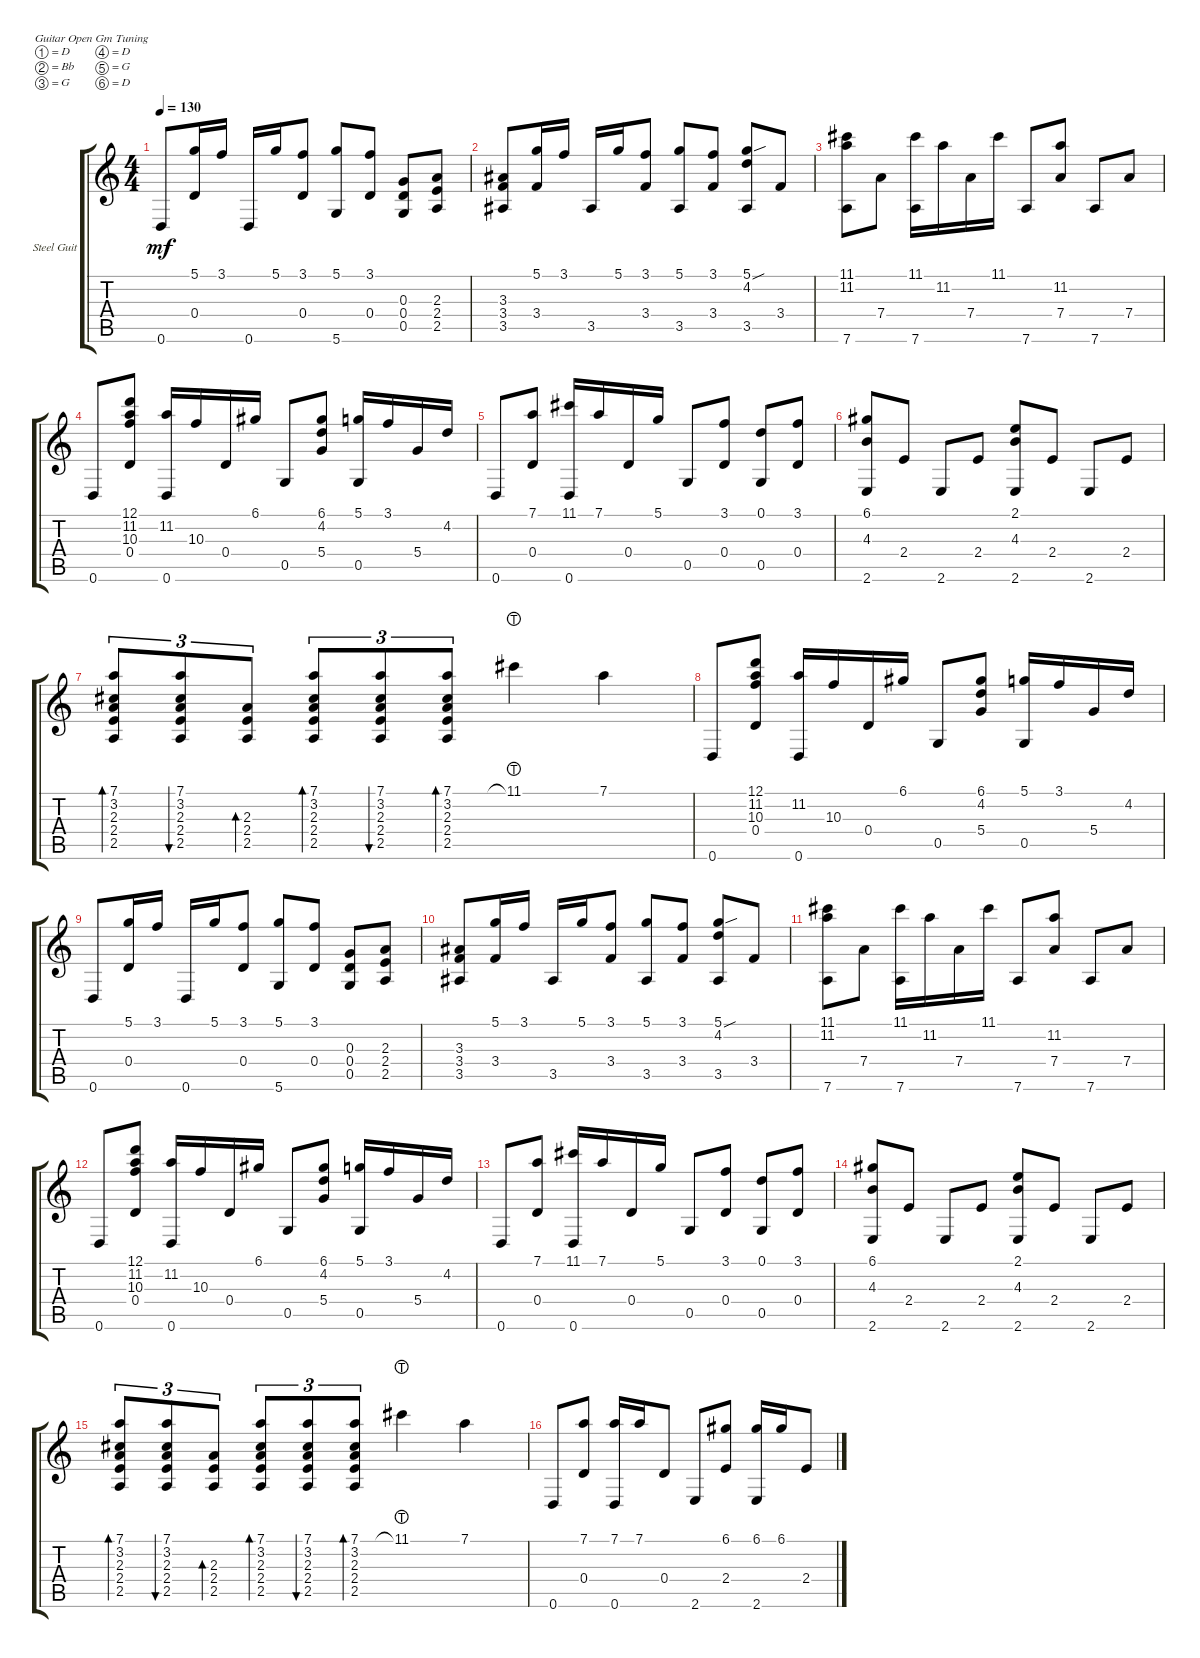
\defaultSystemsLayout 4
\bracketExtendMode groupsimilarinstruments
\firstSystemTrackNameOrientation horizontal
\otherSystemsTrackNameOrientation horizontal
\track ("Steel Guitar" "Steel Guit") {instrument acousticguitarsteel}
\staff {score tabs}
\tuning (D4 Bb3 G3 D3 G2 D2)
\ts (4 4)
\tempo 130
\clef g2
\ks c
0.6.8{dy mf} (5.1 0.4).16 3.1.16 0.6.16 5.1.16 (0.4 3.1).8 (5.6 5.1).8 (0.4 3.1).8 (0.5 0.4 0.3).8 (2.3 2.4 2.5).8 |
(3.5 3.4 3.3).8 (3.4 5.1).16 3.1.16 3.5.16 5.1.16 (3.1 3.4).8 (3.5 5.1).8 (3.1 3.4).8 (5.1{sou} 3.5 4.2).8 3.4.8 |
(11.2 11.1 7.6).8 7.4.8 (7.6 11.1).16 11.2.16 7.4.16 11.1.16 7.6.8 (7.4 11.2).8 7.6.8 7.4.8 |
0.6.8 (0.4 10.3 11.2 12.1).8 (11.2 0.6).16 10.3.16 0.4.16 6.1.16 0.5.8 (5.4 6.1 4.2).8 (0.5 5.1).16 3.1.16 5.4.16 4.2.16 |
0.6.8 (0.4 7.1).8 (11.1 0.6).16 7.1.16 0.4.16 5.1.16 0.5.8 (3.1 0.4).8 (0.1 0.5).8 (3.1 0.4).8 |
(2.6 6.1 4.3).8 2.4.8 2.6.8 2.4.8 (2.6 4.3 2.1).8 2.4.8 2.6.8 2.4.8 |
(2.5 2.4 2.3 7.1 3.2).8{tu (3 2) bd 30} (2.5 2.4 2.3 7.1 3.2).8{tu (3 2) bu 30} (2.5 2.4 2.3).8{tu (3 2) bd 30} (2.5 2.4 2.3 7.1 3.2).8{tu (3 2) bd 30} (2.5 2.4 2.3 7.1 3.2).8{tu (3 2) bu 30} (2.5 2.4 2.3 7.1 3.2).8{tu (3 2) bd 30} 11.1{lht}.4 7.1.4 |
0.6.8 (0.4 10.3 11.2 12.1).8 (11.2 0.6).16 10.3.16 0.4.16 6.1.16 0.5.8 (5.4 6.1 4.2).8 (0.5 5.1).16 3.1.16 5.4.16 4.2.16 |
0.6.8 (5.1 0.4).16 3.1.16 0.6.16 5.1.16 (0.4 3.1).8 (5.6 5.1).8 (0.4 3.1).8 (0.5 0.4 0.3).8 (2.3 2.4 2.5).8 |
(3.5 3.4 3.3).8 (3.4 5.1).16 3.1.16 3.5.16 5.1.16 (3.1 3.4).8 (3.5 5.1).8 (3.1 3.4).8 (5.1{sou} 3.5 4.2).8 3.4.8 |
(11.2 11.1 7.6).8 7.4.8 (7.6 11.1).16 11.2.16 7.4.16 11.1.16 7.6.8 (7.4 11.2).8 7.6.8 7.4.8 |
0.6.8 (0.4 10.3 11.2 12.1).8 (11.2 0.6).16 10.3.16 0.4.16 6.1.16 0.5.8 (5.4 6.1 4.2).8 (0.5 5.1).16 3.1.16 5.4.16 4.2.16 |
0.6.8 (0.4 7.1).8 (11.1 0.6).16 7.1.16 0.4.16 5.1.16 0.5.8 (3.1 0.4).8 (0.1 0.5).8 (3.1 0.4).8 |
(2.6 6.1 4.3).8 2.4.8 2.6.8 2.4.8 (2.6 4.3 2.1).8 2.4.8 2.6.8 2.4.8 |
(2.5 2.4 2.3 7.1 3.2).8{tu (3 2) bd 30} (2.5 2.4 2.3 7.1 3.2).8{tu (3 2) bu 30} (2.5 2.4 2.3).8{tu (3 2) bd 30} (2.5 2.4 2.3 7.1 3.2).8{tu (3 2) bd 30} (2.5 2.4 2.3 7.1 3.2).8{tu (3 2) bu 30} (2.5 2.4 2.3 7.1 3.2).8{tu (3 2) bd 30} 11.1{lht}.4 7.1.4 |
0.6.8 (7.1 0.4).8 (7.1 0.6).16 7.1.16 0.4.8 2.6.8 (6.1 2.4).8 (6.1 2.6).16 6.1.16 2.4.8
